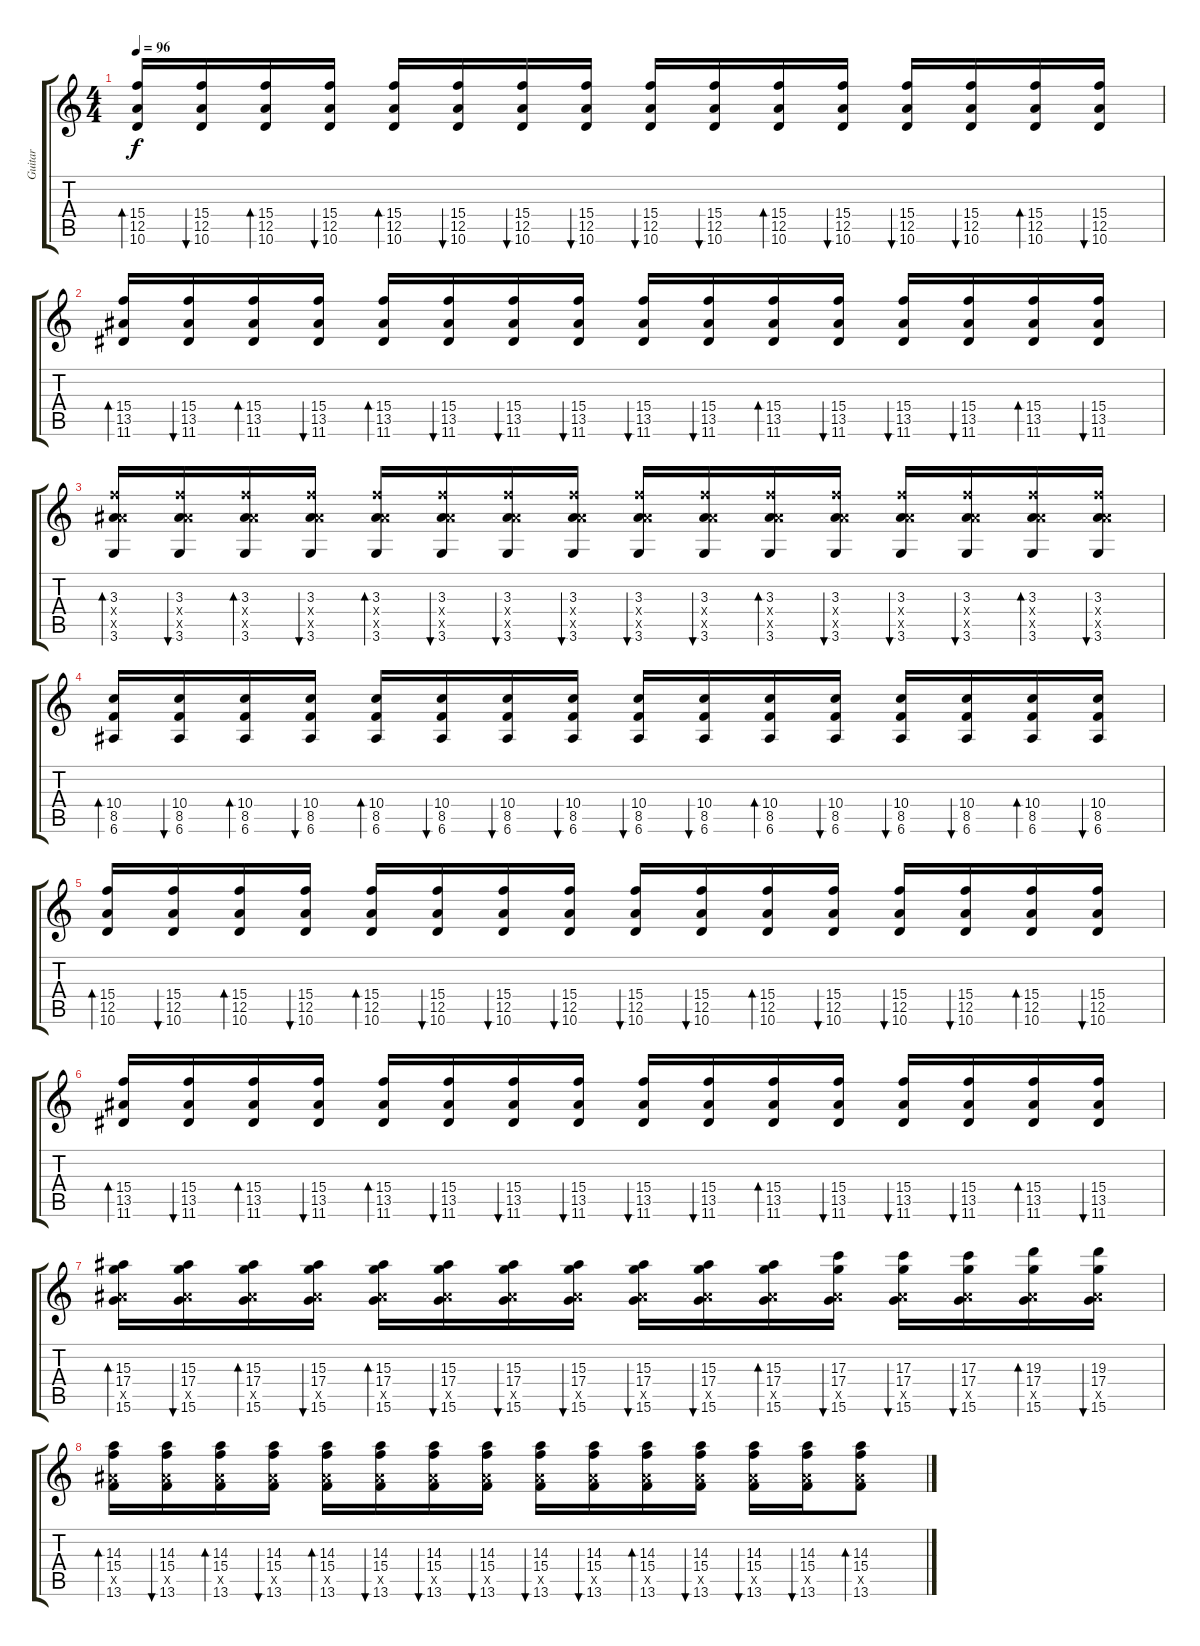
\track ("Guitar" "Guitar") {instrument electricguitarclean}
\staff {score tabs}
\tuning (E4 B3 G3 D3 A2 E2) {hide}
\ts (4 4)
\tempo 96
\clef g2
\ks c
(15.4 12.5 10.6).16{bd 60 dy f instrument overdrivenguitar} (15.4 12.5 10.6).16{bu 60} (15.4 12.5 10.6).16{bd 60} (15.4 12.5 10.6).16{bu 60} (15.4 12.5 10.6).16{bd 60} (15.4 12.5 10.6).16{bu 60} (15.4 12.5 10.6).16{bu 60} (15.4 12.5 10.6).16{bu 60} (15.4 12.5 10.6).16{bu 60} (15.4 12.5 10.6).16{bu 60} (15.4 12.5 10.6).16{bd 60} (15.4 12.5 10.6).16{bu 60} (15.4 12.5 10.6).16{bu 60} (15.4 12.5 10.6).16{bu 60} (15.4 12.5 10.6).16{bd 60} (15.4 12.5 10.6).16{bu 60} |
(15.4 13.5 11.6).16{bd 60} (15.4 13.5 11.6).16{bu 60} (15.4 13.5 11.6).16{bd 60} (15.4 13.5 11.6).16{bu 60} (15.4 13.5 11.6).16{bd 60} (15.4 13.5 11.6).16{bu 60} (15.4 13.5 11.6).16{bu 60} (15.4 13.5 11.6).16{bu 60} (15.4 13.5 11.6).16{bu 60} (15.4 13.5 11.6).16{bu 60} (15.4 13.5 11.6).16{bd 60} (15.4 13.5 11.6).16{bu 60} (15.4 13.5 11.6).16{bu 60} (15.4 13.5 11.6).16{bu 60} (15.4 13.5 11.6).16{bd 60} (15.4 13.5 11.6).16{bu 60} |
(3.3 15.4{x} 13.5{x} 3.6).16{bd 60} (3.3 15.4{x} 13.5{x} 3.6).16{bu 60} (3.3 15.4{x} 13.5{x} 3.6).16{bd 60} (3.3 15.4{x} 13.5{x} 3.6).16{bu 60} (3.3 15.4{x} 13.5{x} 3.6).16{bd 60} (3.3 15.4{x} 13.5{x} 3.6).16{bu 60} (3.3 15.4{x} 13.5{x} 3.6).16{bu 60} (3.3 15.4{x} 13.5{x} 3.6).16{bu 60} (3.3 15.4{x} 13.5{x} 3.6).16{bu 60} (3.3 15.4{x} 13.5{x} 3.6).16{bu 60} (3.3 15.4{x} 13.5{x} 3.6).16{bd 60} (3.3 15.4{x} 13.5{x} 3.6).16{bu 60} (3.3 15.4{x} 13.5{x} 3.6).16{bu 60} (3.3 15.4{x} 13.5{x} 3.6).16{bu 60} (3.3 15.4{x} 13.5{x} 3.6).16{bd 60} (3.3 15.4{x} 13.5{x} 3.6).16{bu 60} |
(10.4 8.5 6.6).16{bd 60} (10.4 8.5 6.6).16{bu 60} (10.4 8.5 6.6).16{bd 60} (10.4 8.5 6.6).16{bu 60} (10.4 8.5 6.6).16{bd 60} (10.4 8.5 6.6).16{bu 60} (10.4 8.5 6.6).16{bu 60} (10.4 8.5 6.6).16{bu 60} (10.4 8.5 6.6).16{bu 60} (10.4 8.5 6.6).16{bu 60} (10.4 8.5 6.6).16{bd 60} (10.4 8.5 6.6).16{bu 60} (10.4 8.5 6.6).16{bu 60} (10.4 8.5 6.6).16{bu 60} (10.4 8.5 6.6).16{bd 60} (10.4 8.5 6.6).16{bu 60} |
(15.4 12.5 10.6).16{bd 60} (15.4 12.5 10.6).16{bu 60} (15.4 12.5 10.6).16{bd 60} (15.4 12.5 10.6).16{bu 60} (15.4 12.5 10.6).16{bd 60} (15.4 12.5 10.6).16{bu 60} (15.4 12.5 10.6).16{bu 60} (15.4 12.5 10.6).16{bu 60} (15.4 12.5 10.6).16{bu 60} (15.4 12.5 10.6).16{bu 60} (15.4 12.5 10.6).16{bd 60} (15.4 12.5 10.6).16{bu 60} (15.4 12.5 10.6).16{bu 60} (15.4 12.5 10.6).16{bu 60} (15.4 12.5 10.6).16{bd 60} (15.4 12.5 10.6).16{bu 60} |
(15.4 13.5 11.6).16{bd 60} (15.4 13.5 11.6).16{bu 60} (15.4 13.5 11.6).16{bd 60} (15.4 13.5 11.6).16{bu 60} (15.4 13.5 11.6).16{bd 60} (15.4 13.5 11.6).16{bu 60} (15.4 13.5 11.6).16{bu 60} (15.4 13.5 11.6).16{bu 60} (15.4 13.5 11.6).16{bu 60} (15.4 13.5 11.6).16{bu 60} (15.4 13.5 11.6).16{bd 60} (15.4 13.5 11.6).16{bu 60} (15.4 13.5 11.6).16{bu 60} (15.4 13.5 11.6).16{bu 60} (15.4 13.5 11.6).16{bd 60} (15.4 13.5 11.6).16{bu 60} |
(15.3 17.4 13.5{x} 15.6).16{bd 60} (15.3 17.4 13.5{x} 15.6).16{bu 60} (15.3 17.4 13.5{x} 15.6).16{bd 60} (15.3 17.4 13.5{x} 15.6).16{bu 60} (15.3 17.4 13.5{x} 15.6).16{bd 60} (15.3 17.4 13.5{x} 15.6).16{bu 60} (15.3 17.4 13.5{x} 15.6).16{bu 60} (15.3 17.4 13.5{x} 15.6).16{bu 60} (15.3 17.4 13.5{x} 15.6).16{bu 60} (15.3 17.4 13.5{x} 15.6).16{bu 60} (15.3 17.4 13.5{x} 15.6).16{bd 60} (17.3 17.4 13.5{x} 15.6).16{bu 60} (17.3 17.4 13.5{x} 15.6).16{bu 60} (17.3 17.4 13.5{x} 15.6).16{bu 60} (19.3 17.4 13.5{x} 15.6).16{bd 60} (19.3 17.4 13.5{x} 15.6).16{bu 60} |
(14.3 15.4 13.5{x} 13.6).16{bd 60} (14.3 15.4 13.5{x} 13.6).16{bu 60} (14.3 15.4 13.5{x} 13.6).16{bd 60} (14.3 15.4 13.5{x} 13.6).16{bu 60} (14.3 15.4 13.5{x} 13.6).16{bd 60} (14.3 15.4 13.5{x} 13.6).16{bu 60} (14.3 15.4 13.5{x} 13.6).16{bu 60} (14.3 15.4 13.5{x} 13.6).16{bu 60} (14.3 15.4 13.5{x} 13.6).16{bu 60} (14.3 15.4 13.5{x} 13.6).16{bu 60} (14.3 15.4 13.5{x} 13.6).16{bd 60} (14.3 15.4 13.5{x} 13.6).16{bu 60} (14.3 15.4 13.5{x} 13.6).16{bu 60} (14.3 15.4 13.5{x} 13.6).16{bu 60} (14.3 15.4 13.5{x} 13.6).8{bd 60}
